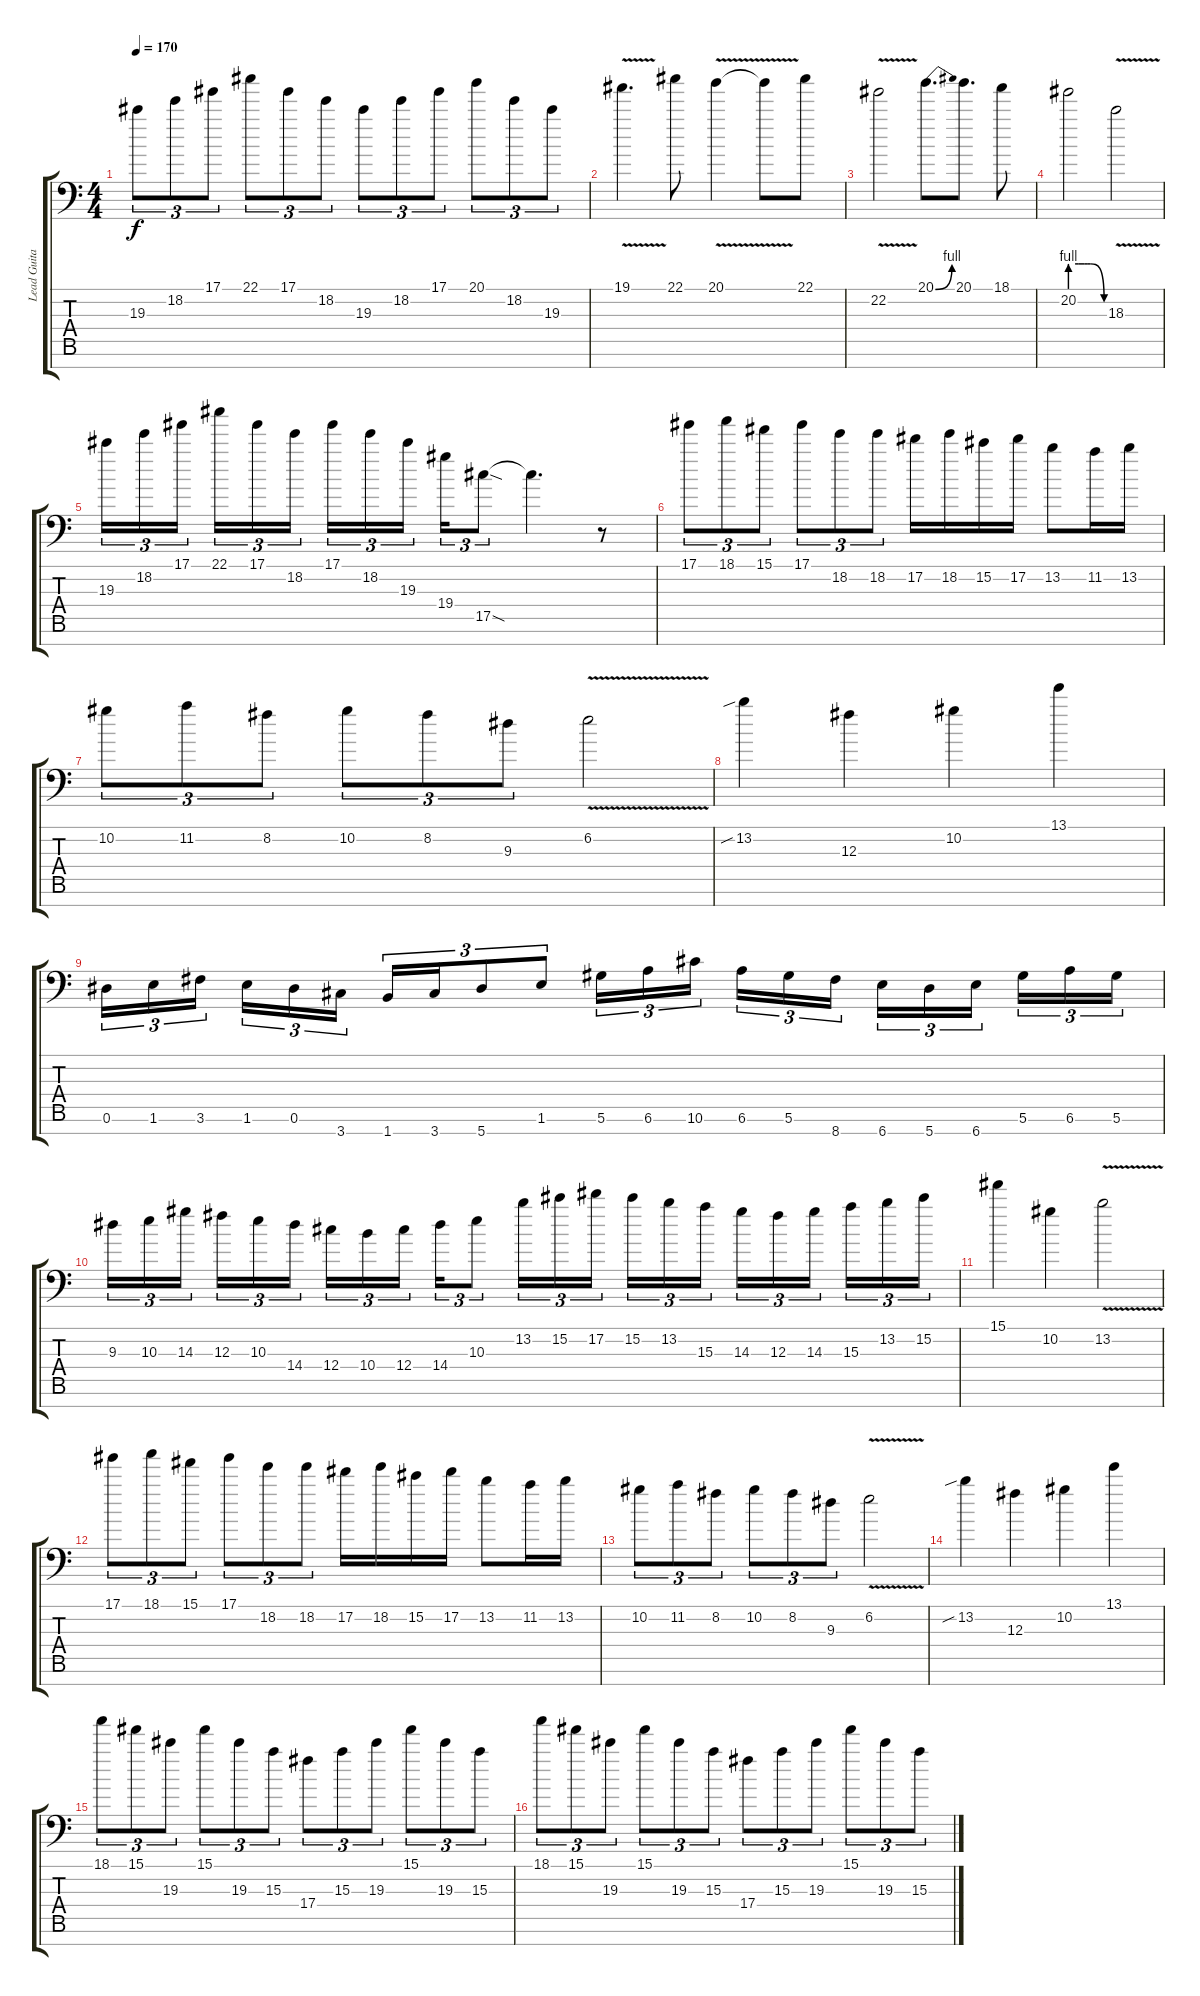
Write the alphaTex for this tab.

\track ("Lead Guitar" "Lead Guita") {instrument distortionguitar}
\staff {score tabs}
\tuning (Eb4 Bb3 Gb3 Db3 Ab2 Eb2 Bb1) {hide}
\ts (4 4)
\tempo 170
\clef f4
\ks c
19.3.8{tu (3 2) dy f} 18.2.8{tu (3 2)} 17.1.8{tu (3 2)} 22.1.8{tu (3 2)} 17.1.8{tu (3 2)} 18.2.8{tu (3 2)} 19.3.8{tu (3 2)} 18.2.8{tu (3 2)} 17.1.8{tu (3 2)} 20.1.8{tu (3 2)} 18.2.8{tu (3 2)} 19.3.8{tu (3 2)} |
19.1{v}.4{d} 22.1.8 20.1{v}.4 20.1{t}.8 22.1.8 |
22.2{v}.2 20.1{be (bend 0 0 60 4)}.8{d} 20.1.8{d} 18.1.8 |
20.2{be (custom 0 4 15 4 25 4 30 4 36 4 60 0)}.2 18.3{v}.2 |
19.3.16{tu (3 2)} 18.2.16{tu (3 2)} 17.1.16{tu (3 2) beam splitsecondary} 22.1.16{tu (3 2)} 17.1.16{tu (3 2)} 18.2.16{tu (3 2)} 17.1.16{tu (3 2)} 18.2.16{tu (3 2)} 19.3.16{tu (3 2) beam splitsecondary} 19.4.16{tu (3 2)} 17.5{sod}.8{tu (3 2)} 17.5{t}.4{d} r.8 |
17.1.8{tu (3 2)} 18.1.8{tu (3 2)} 15.1.8{tu (3 2)} 17.1.8{tu (3 2)} 18.2.8{tu (3 2)} 18.2.8{tu (3 2)} 17.2.16 18.2.16 15.2.16 17.2.16 13.2.8 11.2.16 13.2.16 |
10.2.8{tu (3 2)} 11.2.8{tu (3 2)} 8.2.8{tu (3 2)} 10.2.8{tu (3 2)} 8.2.8{tu (3 2)} 9.3.8{tu (3 2)} 6.2{v}.2 |
13.2{sib}.4 12.3.4 10.2.4 13.1.4 |
0.6.16{tu (3 2)} 1.6.16{tu (3 2)} 3.6.16{tu (3 2) beam splitsecondary} 1.6.16{tu (3 2)} 0.6.16{tu (3 2)} 3.7.16{tu (3 2)} 1.7.16{tu (3 2)} 3.7.16{tu (3 2)} 5.7.8{tu (3 2)} 1.6.8{tu (3 2)} 5.6.16{tu (3 2)} 6.6.16{tu (3 2)} 10.6.16{tu (3 2) beam splitsecondary} 6.6.16{tu (3 2)} 5.6.16{tu (3 2)} 8.7.16{tu (3 2)} 6.7.16{tu (3 2)} 5.7.16{tu (3 2)} 6.7.16{tu (3 2) beam splitsecondary} 5.6.16{tu (3 2)} 6.6.16{tu (3 2)} 5.6.16{tu (3 2)} |
9.3.16{tu (3 2)} 10.3.16{tu (3 2)} 14.3.16{tu (3 2) beam splitsecondary} 12.3.16{tu (3 2)} 10.3.16{tu (3 2)} 14.4.16{tu (3 2)} 12.4.16{tu (3 2)} 10.4.16{tu (3 2)} 12.4.16{tu (3 2) beam splitsecondary} 14.4.16{tu (3 2)} 10.3.8{tu (3 2)} 13.2.16{tu (3 2)} 15.2.16{tu (3 2)} 17.2.16{tu (3 2) beam splitsecondary} 15.2.16{tu (3 2)} 13.2.16{tu (3 2)} 15.3.16{tu (3 2)} 14.3.16{tu (3 2)} 12.3.16{tu (3 2)} 14.3.16{tu (3 2) beam splitsecondary} 15.3.16{tu (3 2)} 13.2.16{tu (3 2)} 15.2.16{tu (3 2)} |
15.1.4 10.2.4 13.2{v}.2 |
17.1.8{tu (3 2)} 18.1.8{tu (3 2)} 15.1.8{tu (3 2)} 17.1.8{tu (3 2)} 18.2.8{tu (3 2)} 18.2.8{tu (3 2)} 17.2.16 18.2.16 15.2.16 17.2.16 13.2.8 11.2.16 13.2.16 |
10.2.8{tu (3 2)} 11.2.8{tu (3 2)} 8.2.8{tu (3 2)} 10.2.8{tu (3 2)} 8.2.8{tu (3 2)} 9.3.8{tu (3 2)} 6.2{v}.2 |
13.2{sib}.4 12.3.4 10.2.4 13.1.4 |
18.1.8{tu (3 2)} 15.1.8{tu (3 2)} 19.3.8{tu (3 2)} 15.1.8{tu (3 2)} 19.3.8{tu (3 2)} 15.3.8{tu (3 2)} 17.4.8{tu (3 2)} 15.3.8{tu (3 2)} 19.3.8{tu (3 2)} 15.1.8{tu (3 2)} 19.3.8{tu (3 2)} 15.3.8{tu (3 2)} |
18.1.8{tu (3 2)} 15.1.8{tu (3 2)} 19.3.8{tu (3 2)} 15.1.8{tu (3 2)} 19.3.8{tu (3 2)} 15.3.8{tu (3 2)} 17.4.8{tu (3 2)} 15.3.8{tu (3 2)} 19.3.8{tu (3 2)} 15.1.8{tu (3 2)} 19.3.8{tu (3 2)} 15.3.8{tu (3 2)}
